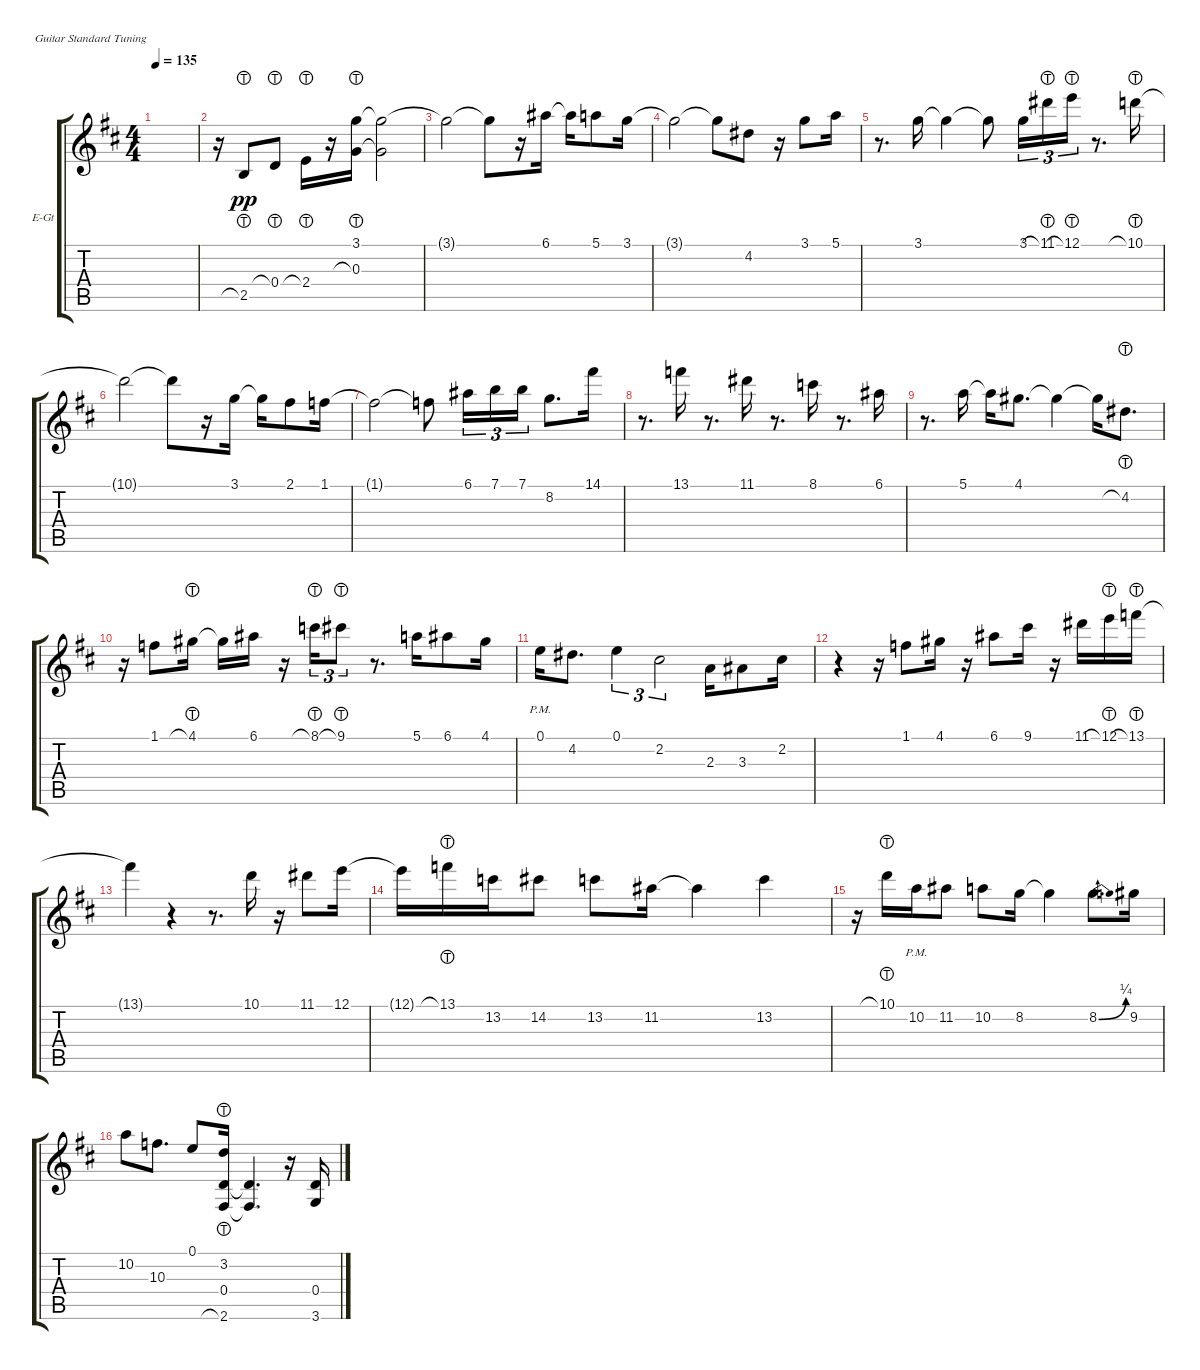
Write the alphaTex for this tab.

\bracketExtendMode groupsimilarinstruments
\firstSystemTrackNameOrientation horizontal
\otherSystemsTrackNameOrientation horizontal
\track ("Delay" "E-Gt") {instrument electricguitarclean}
\staff {score tabs}
\tuning (E4 B3 G3 D3 A2 E2)
\ts (4 4)
\tempo 135
\clef g2
\ks d
|
r.16 2.5{lht}.8{dy pp} 0.4{lht}.8 2.4{lht}.16 r.16 (0.3{lht} 3.1).16 (0.3{t} 3.1{t}).2 |
3.1{t}.2 3.1{t}.8 r.16 6.1.16 6.1{t}.16 5.1.8 3.1.16 |
3.1{t}.2 3.1{t}.8 4.2.8 r.16 3.1.8 5.1.16 |
r.8{d} 3.1.16 3.1{t}.4 3.1{t}.8 3.1.16{tu (3 2)} 11.1{lht}.16{tu (3 2)} 12.1{lht}.16{tu (3 2)} r.8{d} 10.1{lht}.16 |
10.1{t}.2 10.1{t}.8 r.16 3.1.16 3.1{t}.16 2.1.8 1.1.16 |
1.1{t}.2 1.1{t}.8 6.1.16{tu (3 2)} 7.1.16{tu (3 2)} 7.1.16{tu (3 2)} 8.2.8{d} 14.1.16 |
r.8{d} 13.1.16 r.8{d} 11.1.16 r.8{d} 8.1.16 r.8{d} 6.1.16 |
r.8{d} 5.1.16 5.1{t}.16 4.1.8{d} 4.1{t}.4 4.1{t}.16 4.2{lht}.8{d} |
r.16 1.1.8 4.1{lht}.16 4.1{t}.16 6.1.16 r.16 8.1{lht}.16{tu (3 2)} 9.1{lht}.8{tu (3 2)} r.8{d} 5.1.16 6.1.8 4.1.16 |
0.1{pm}.16 4.2.8{d} 0.1.4{tu (3 2)} 2.2.2{tu (3 2)} 2.3.16 3.3.8 2.2.16 |
r.4 r.16 1.1.8 4.1.16 r.16 6.1.8 9.1.16 r.16 11.1.16 12.1{lht}.16 13.1{lht}.16 |
13.1{t}.4 r.4 r.8{d} 10.1.16 r.16 11.1.8 12.1.16 |
12.1{t}.16 13.1{lht}.16 13.2.16 14.2.8 13.2.8 11.2.16 11.2{t}.4 13.2.4 |
r.16 10.1{lht}.16 10.2{pm}.16 11.2.8 10.2.8 8.2.16 8.2{t}.4 8.2{be (bend 0 0 59.4 1)}.8{d} 9.2.16 |
10.2.8 10.3.8{d} 0.1.8 (3.2 2.6{lht} 0.4).16 (2.6{t} 0.4{t}).4{d} r.16 (0.4 3.6).16
